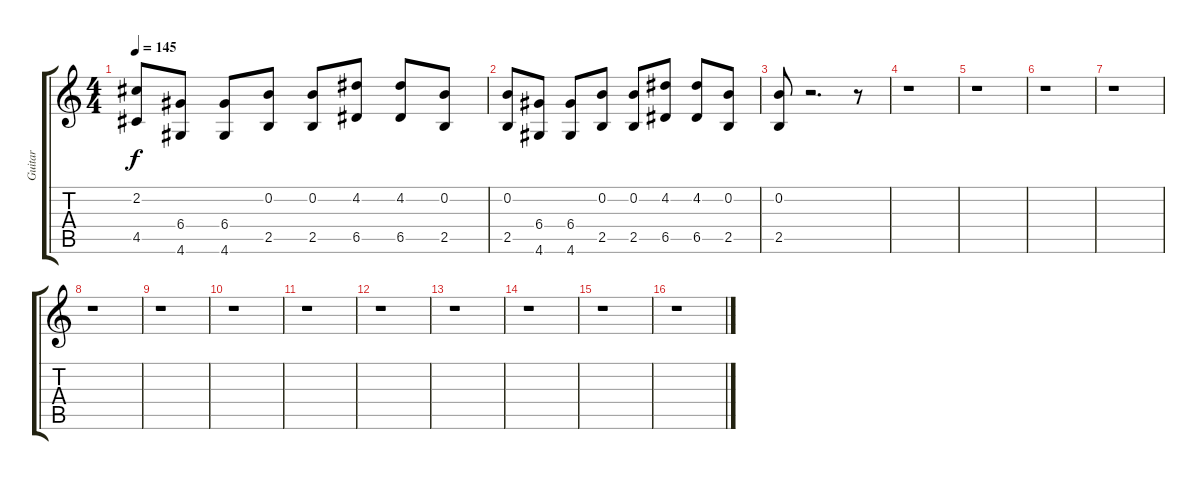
\track ("Guitar" "Guitar") {instrument electricguitarmuted}
\staff {score tabs}
\tuning (E4 B3 G3 D3 A2 E2) {hide}
\ts (4 4)
\tempo 145
\clef g2
\ks c
(2.2 4.5).8{dy f} (6.4 4.6).8 (6.4 4.6).8 (0.2 2.5).8 (0.2 2.5).8 (4.2 6.5).8 (4.2 6.5).8 (0.2 2.5).8 |
(0.2 2.5).8 (6.4 4.6).8 (6.4 4.6).8 (0.2 2.5).8 (0.2 2.5).8 (4.2 6.5).8 (4.2 6.5).8 (0.2 2.5).8 |
(0.2 2.5).8 r.2{d} r.8 |
r.1 |
r.1 |
r.1 |
r.1 |
r.1 |
r.1 |
r.1 |
r.1 |
r.1 |
r.1 |
r.1 |
r.1 |
r.1
